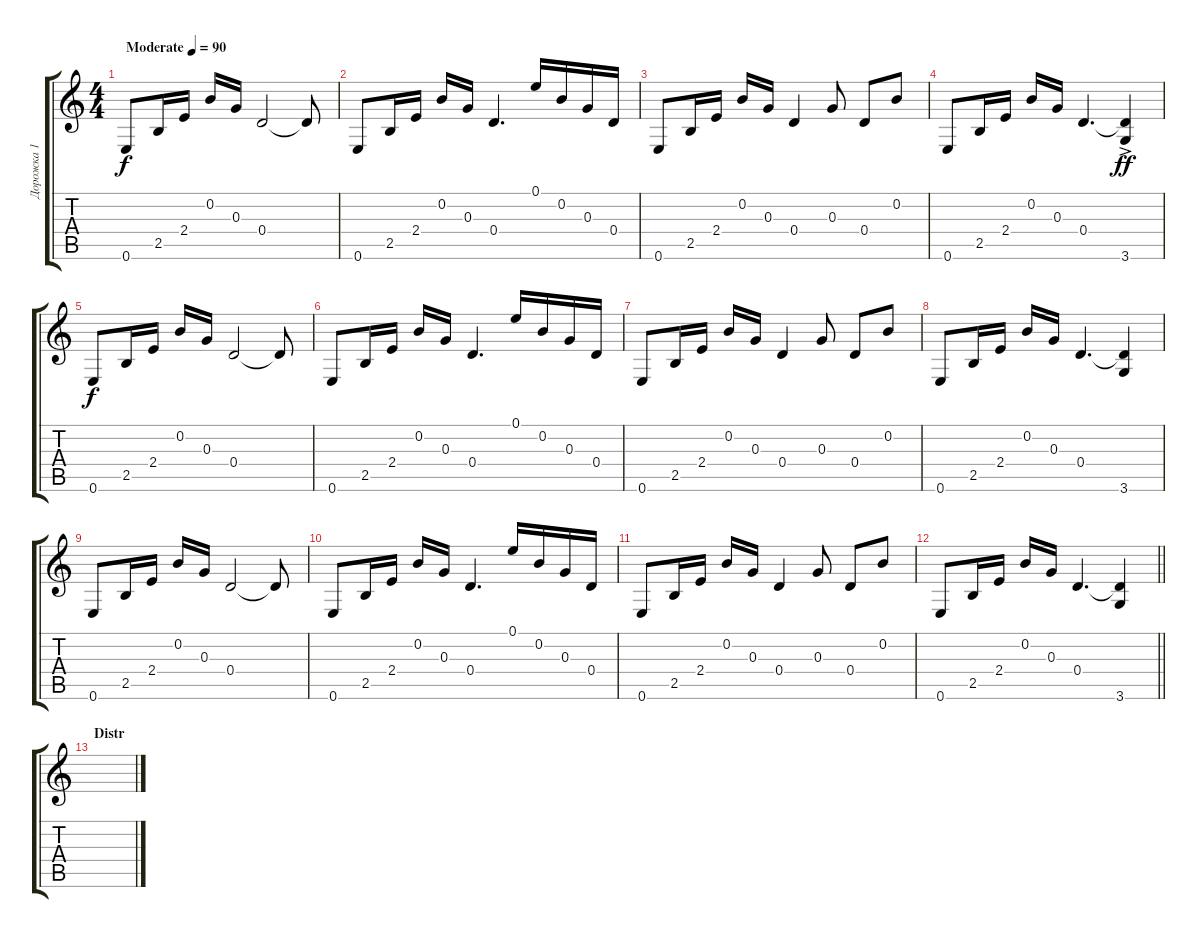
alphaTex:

\track ("Дорожка 1" "Дорожка 1") {instrument electricguitarclean}
\staff {score tabs}
\tuning (E4 B3 G3 D3 A2 E2) {hide}
\ts (4 4)
\tempo (90 "Moderate")
\clef g2
\ks c
0.6.8{dy f instrument electricguitarclean} 2.5.16 2.4.16 0.2.16 0.3.16 0.4.2 0.4{t}.8 |
0.6.8 2.5.16 2.4.16 0.2.16 0.3.16 0.4.4{d} 0.1.16 0.2.16 0.3.16 0.4.16 |
0.6.8 2.5.16 2.4.16 0.2.16 0.3.16 0.4.4 0.3.8 0.4.8 0.2.8 |
0.6.8 2.5.16 2.4.16 0.2.16 0.3.16 0.4.4{d} (0.4{t} 3.6{ac}).4{dy ff} |
0.6.8{dy f} 2.5.16 2.4.16 0.2.16 0.3.16 0.4.2 0.4{t}.8 |
0.6.8 2.5.16 2.4.16 0.2.16 0.3.16 0.4.4{d} 0.1.16 0.2.16 0.3.16 0.4.16 |
0.6.8 2.5.16 2.4.16 0.2.16 0.3.16 0.4.4 0.3.8 0.4.8 0.2.8 |
0.6.8 2.5.16 2.4.16 0.2.16 0.3.16 0.4.4{d} (0.4{t} 3.6).4 |
0.6.8 2.5.16 2.4.16 0.2.16 0.3.16 0.4.2 0.4{t}.8 |
0.6.8 2.5.16 2.4.16 0.2.16 0.3.16 0.4.4{d} 0.1.16 0.2.16 0.3.16 0.4.16 |
0.6.8 2.5.16 2.4.16 0.2.16 0.3.16 0.4.4 0.3.8 0.4.8 0.2.8 |
\barLineRight lightlight
0.6.8 2.5.16 2.4.16 0.2.16 0.3.16 0.4.4{d} (0.4{t} 3.6).4 |
\section ("" "Distr")
